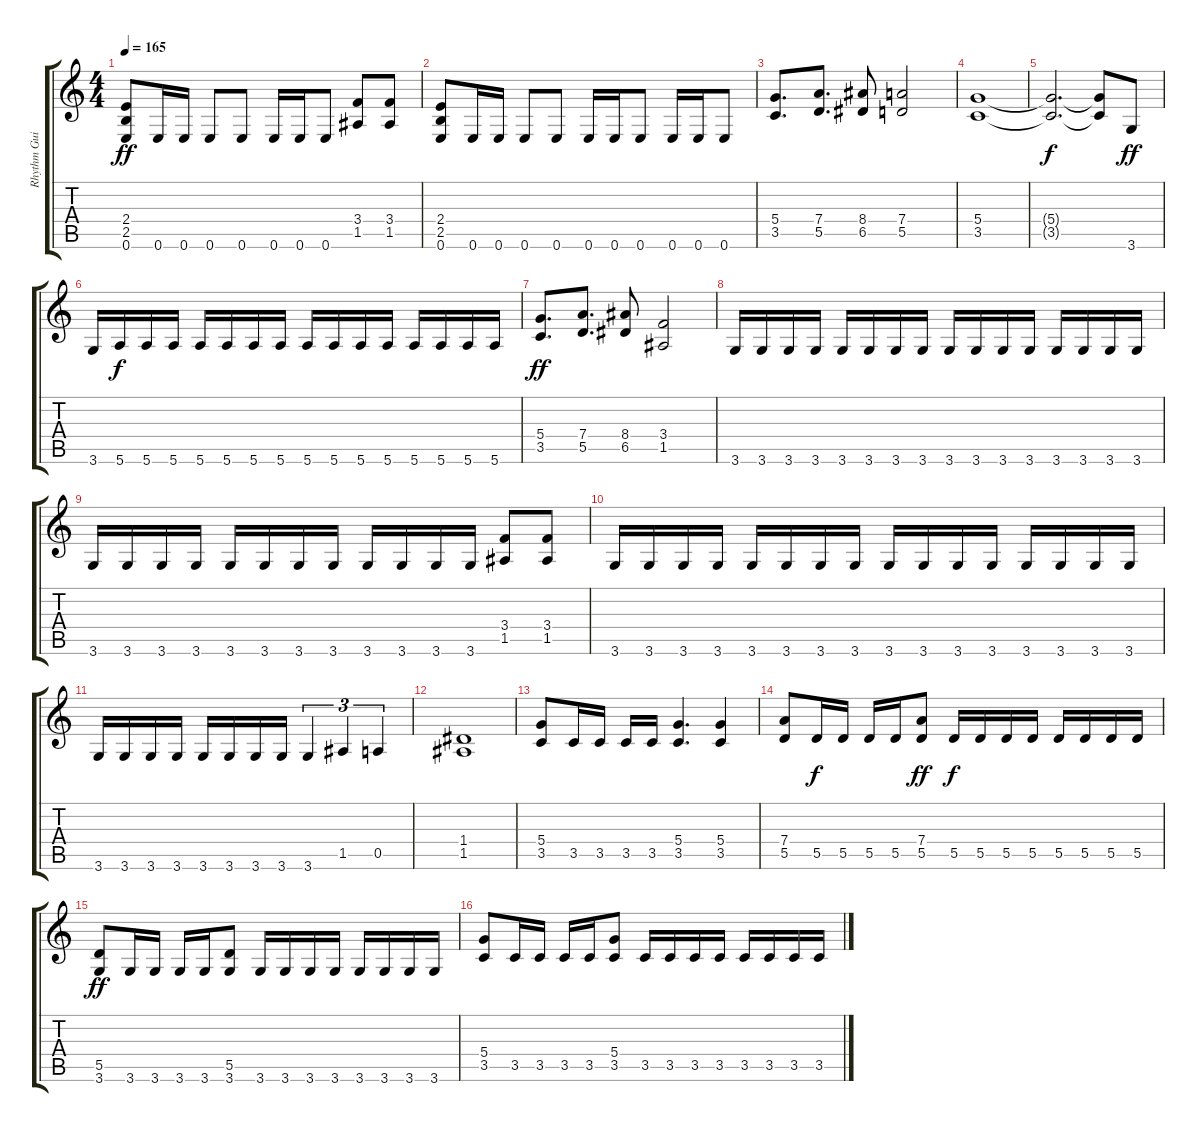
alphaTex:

\track ("Rhythm Guitar" "Rhythm Gui") {instrument distortionguitar}
\staff {score tabs}
\tuning (E4 B3 G3 D3 A2 E2) {hide}
\ts (4 4)
\tempo 165
\clef g2
\ks c
(2.4 2.5 0.6).8{dy ff} 0.6.16 0.6.16 0.6.8 0.6.8 0.6.16 0.6.16 0.6.8 (3.4 1.5).8 (3.4 1.5).8 |
(2.4 2.5 0.6).8 0.6.16 0.6.16 0.6.8 0.6.8 0.6.16 0.6.16 0.6.8 0.6.16 0.6.16 0.6.8 |
(5.4 3.5).8{d} (7.4 5.5).8{d} (8.4 6.5).8 (7.4 5.5).2 |
(5.4 3.5).1 |
(5.4{t} 3.5{t}).2{d dy f} (5.4{t} 3.5{t}).8 3.6.8{dy ff} |
3.6.16 5.6.16{dy f} 5.6.16 5.6.16 5.6.16 5.6.16 5.6.16 5.6.16 5.6.16 5.6.16 5.6.16 5.6.16 5.6.16 5.6.16 5.6.16 5.6.16 |
(5.4 3.5).8{d dy ff} (7.4 5.5).8{d} (8.4 6.5).8 (3.4 1.5).2 |
3.6.16 3.6.16 3.6.16 3.6.16 3.6.16 3.6.16 3.6.16 3.6.16 3.6.16 3.6.16 3.6.16 3.6.16 3.6.16 3.6.16 3.6.16 3.6.16 |
3.6.16 3.6.16 3.6.16 3.6.16 3.6.16 3.6.16 3.6.16 3.6.16 3.6.16 3.6.16 3.6.16 3.6.16 (3.4 1.5).8 (3.4 1.5).8 |
3.6.16 3.6.16 3.6.16 3.6.16 3.6.16 3.6.16 3.6.16 3.6.16 3.6.16 3.6.16 3.6.16 3.6.16 3.6.16 3.6.16 3.6.16 3.6.16 |
3.6.16 3.6.16 3.6.16 3.6.16 3.6.16 3.6.16 3.6.16 3.6.16 3.6.4{tu (3 2)} 1.5.4{tu (3 2)} 0.5.4{tu (3 2)} |
(1.4 1.5).1 |
(5.4 3.5).8 3.5.16 3.5.16 3.5.16 3.5.16 (5.4 3.5).4{d} (5.4 3.5).4 |
(7.4 5.5).8 5.5.16{dy f} 5.5.16 5.5.16 5.5.16 (7.4 5.5).8{dy ff} 5.5.16{dy f} 5.5.16 5.5.16 5.5.16 5.5.16 5.5.16 5.5.16 5.5.16 |
(5.5 3.6).8{dy ff} 3.6.16 3.6.16 3.6.16 3.6.16 (5.5 3.6).8 3.6.16 3.6.16 3.6.16 3.6.16 3.6.16 3.6.16 3.6.16 3.6.16 |
(5.4 3.5).8 3.5.16 3.5.16 3.5.16 3.5.16 (5.4 3.5).8 3.5.16 3.5.16 3.5.16 3.5.16 3.5.16 3.5.16 3.5.16 3.5.16
